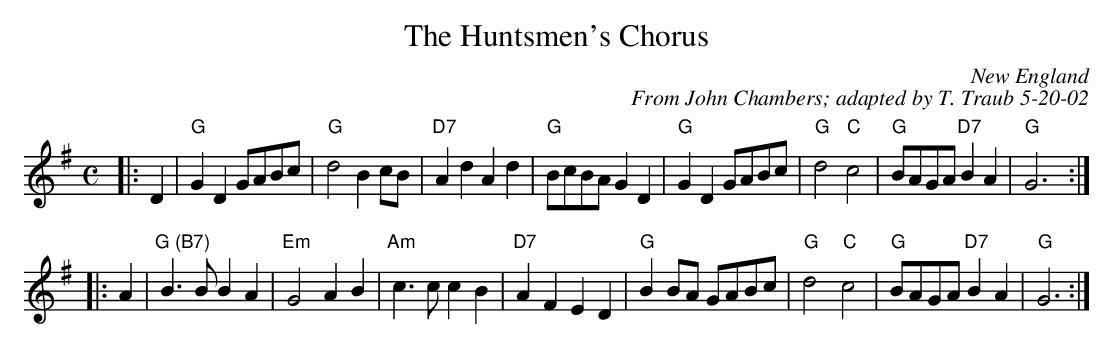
X:1
T:The Huntsmen's Chorus
C: New England
C: From John Chambers; adapted by T. Traub 5-20-02
M: C
L:1/4
K:G
|: D | "G"G D G/A/B/c/ | "G"d2 B c/B/ | "D7"A d A d | "G"B/c/B/A/ G D \
| "G"G D G/A/B/c/ | "G"d2 "C"c2 | "G"B/A/G/A/ "D7"BA | "G"G3 :|
|: A | "G (B7)"B>B BA | "Em"G2 AB | "Am"c>c c B | "D7"A F E D \
| "G"B B/A/ G/A/B/c/ | "G"d2 "C"c2 | "G"B/A/G/A/ "D7"BA | "G"G3 :|
